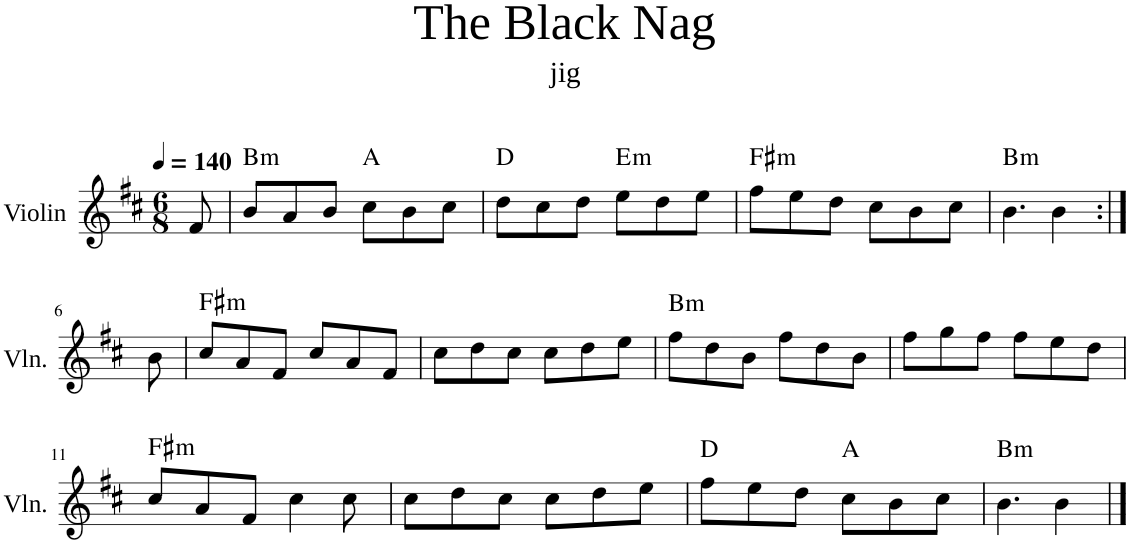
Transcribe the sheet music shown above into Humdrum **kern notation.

**kern	**harte
*part1	*part1
*staff1	*
*I"Violin	*
*I'Vln.	*
*clefG2	*
*k[f#c#]	*
*M6/8	*
*MM140	*
=1	=1
8f#/	.
=2	=2
!	!LO:H:kt=m
8b/L	B:min
8a/	.
8b/J	.
8cc#\L	A:maj
8b\	.
8cc#\J	.
=3	=3
8dd\L	D:maj
8cc#\	.
8dd\J	.
!	!LO:H:kt=m
8ee\L	E:min
8dd\	.
8ee\J	.
=4	=4
!	!LO:H:kt=m
8ff#\L	F#:min
8ee\	.
8dd\J	.
8cc#\L	.
8b\	.
8cc#\J	.
=5	=5
!	!LO:H:kt=m
4.b\	B:min
4b\	.
!!LO:LB:g=z
=6:|!	=6:|!
8b\	.
=7	=7
!	!LO:H:kt=m
8cc#/L	F#:min
8a/	.
8f#/J	.
8cc#/L	.
8a/	.
8f#/J	.
=8	=8
8cc#\L	.
8dd\	.
8cc#\J	.
8cc#\L	.
8dd\	.
8ee\J	.
=9	=9
!	!LO:H:kt=m
8ff#\L	B:min
8dd\	.
8b\J	.
8ff#\L	.
8dd\	.
8b\J	.
=10	=10
8ff#\L	.
8gg\	.
8ff#\J	.
8ff#\L	.
8ee\	.
8dd\J	.
!!LO:LB:g=z
=11	=11
!	!LO:H:kt=m
8cc#/L	F#:min
8a/	.
8f#/J	.
4cc#\	.
8cc#\	.
=12	=12
8cc#\L	.
8dd\	.
8cc#\J	.
8cc#\L	.
8dd\	.
8ee\J	.
=13	=13
8ff#\L	D:maj
8ee\	.
8dd\J	.
8cc#\L	A:maj
8b\	.
8cc#\J	.
=14	=14
!	!LO:H:kt=m
4.b\	B:min
4b\	.
==	==
*-	*-
